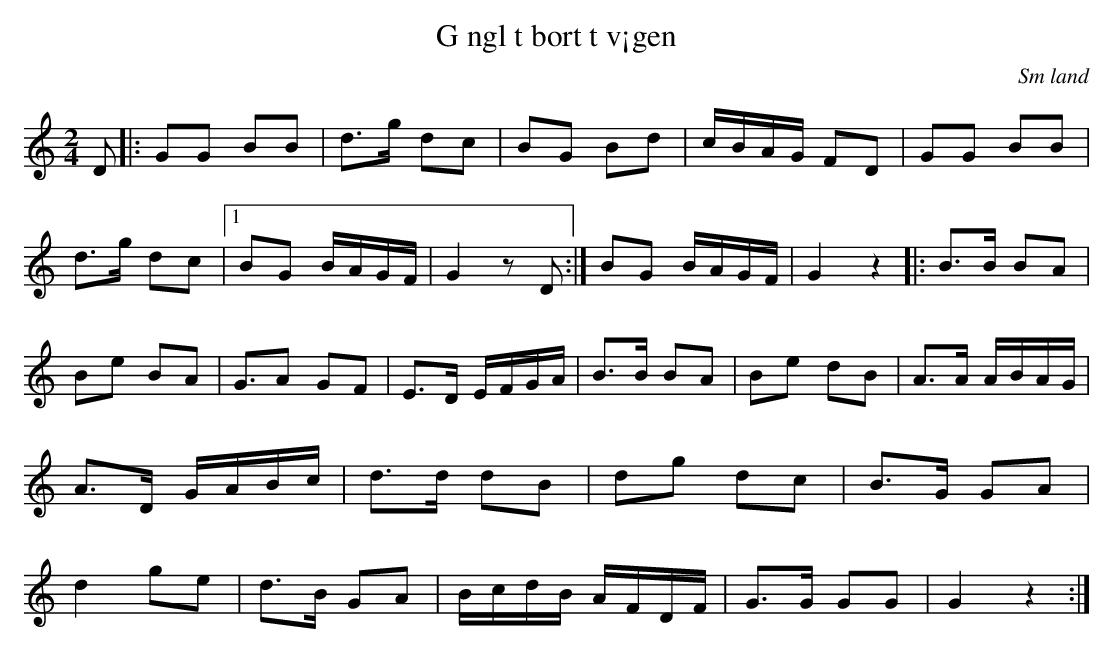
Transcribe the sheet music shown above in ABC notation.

X:1
T:G ngl t bort t v¡gen
O:Sm land
M:2/4
L:1/8
K:C
D |: GG BB | d3/2g/2 dc | BG Bd | c/2B/2A/2G/2 FD | GG BB | d3/2g/2 dc |1 BG B/2A/2G/2F/2 | G2 z D :| BG B/2A/2G/2F/2 | G2 z2 |: B3/2B/2 BA | Be BA | G3/2A GF | E3/2D/2 E/2F/2G/2A/2 | B3/2B/2 BA | Be dB | A3/2A/2 A/2B/2A/2G/2 | A3/2D/2 G/2A/2B/2c/2 | d3/2d/2 dB | dg dc | B3/2G/2 GA | d2 ge | d3/2B/2 GA | B/2c/2d/2B/2 A/2F/2D/2F/2 | G3/2G/2 GG | G2 z2 :|
